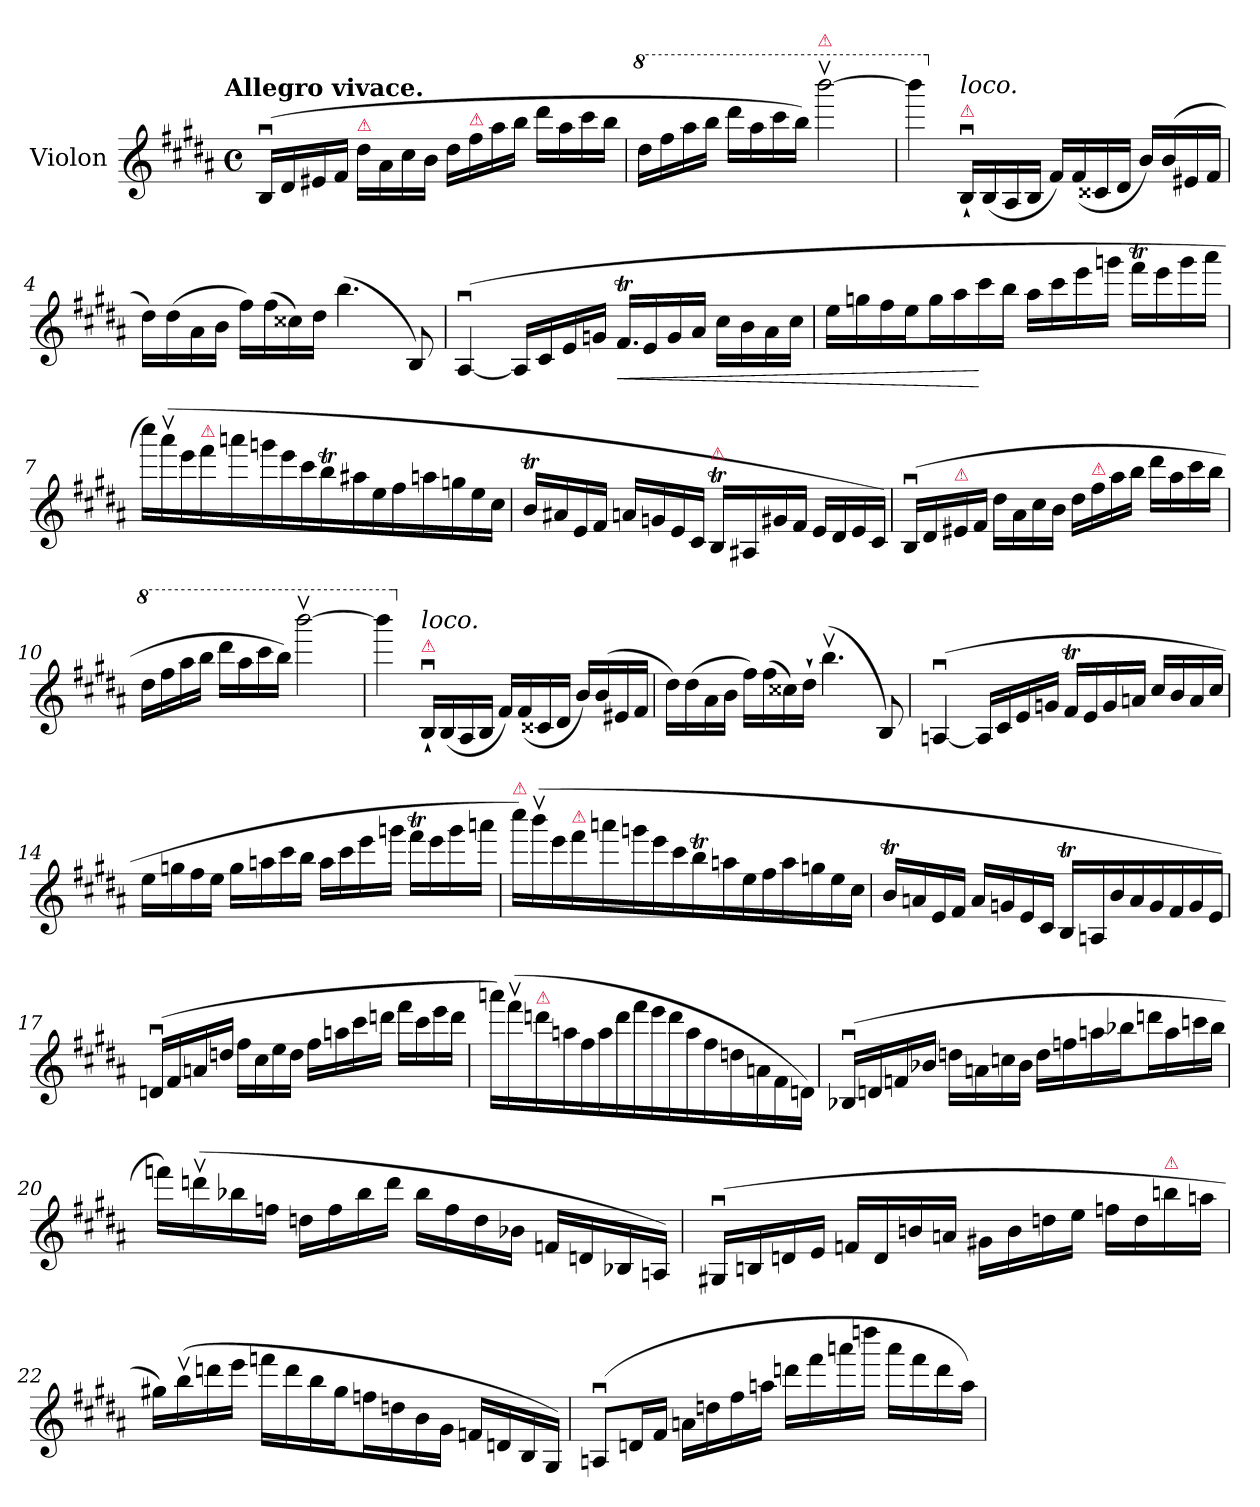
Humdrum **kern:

**kern	**dynam
*part1	*part1
*staff1	*staff1
*I"Violon	*
*I'Vln	*
*clefG2	*
*k[f#c#g#d#a#]	*
*B:	*
!!LO:TX:omd:t=Allegro vivace.
*M4/4	*
*met(c)	*
*MM132	*
=1	=1
(16Bu/LL	.
16d#/	.
16e#X/	.
16f#/JJ	.
!LO:TX:a:i:color=crimson:t=⚠	!
16dd#\LL	.
16a#\	.
16cc#\	.
16b\JJ	.
16dd#\LL	.
!LO:TX:a:i:color=crimson:t=⚠	!
16ff#\	.
16aa#\	.
16bb\JJ	.
16ddd#\LL	.
16aa#\	.
16ccc#\	.
16bb\JJ	.
=2	=2
*8va	*
16ddd#\LL	.
16fff#\	.
16aaa#\	.
16bbb\JJ	.
16dddd#\LL	.
16aaa#\	.
16cccc#\	.
16bbb\JJ)	.
!LO:TX:a:color=crimson:t=⚠	!
[2bbbbv\	.
=3	=3
4bbbb!\]	.
*X8va	*
!LO:TX:a:i:color=crimson:t=⚠	!
!LO:TX:a:i:t=loco.	!
16B`u/LL	.
(16B/	.
16A#/	.
16B/JJ	.
16f#/LL)	.
(16f#/	.
16c##X/	.
16d#/JJ	.
16b/LL)	.
(<16b/	.
16e#X/	.
16f#/JJ	.
=4	=4
16dd#\LL)	.
(16dd#\	.
16a#\	.
16b\JJ	.
16ff#\LL)	.
(16ff#\	.
16cc##X\)	.
16dd#\JJ	.
(4.bb\	.
8B/)	.
=5	=5
([4A#u/	.
16A#/LL]	.
16c#/	.
16e/	.
16gn/JJ	.
!LO:N:vis=16.	!LO:HP:b
16f#t/LL	<
16e/	.
16g/	.
16a#/JJ	.
16cc#\LL	.
16b\	.
16a#\	.
16cc#\JJ	.
=6	=6
16ee\LL	.
16ggn\	.
16ff#\	.
16ee\J	.
16gg\L	.
16aa#\	.
16ccc#\	[
16bb\JJ	.
16aa#\LL	.
16ccc#\	.
16eee\	.
16gggn\JJ	.
16fff#t\LL	.
16eee\	.
16ggg\	.
16aaa#\JJ	.
=7	=7
16cccc#\LL)	.
(16aaa#v\	.
16eee\	.
!LO:TX:a:i:color=crimson:t=⚠	!
16fff#\	.
16aaan\	.
16gggn\	.
16eee\	.
16ccc#\	.
16bbT\	.
16aa#X\	.
16ee\	.
16ff#\	.
16aan\	.
16ggn\	.
16ee\	.
16cc#\JJ	.
=8	=8
16bT/LL	.
16a#X/	.
16e/	.
16f#/JJ	.
16an/LL	.
16gn/	.
16e/	.
16c#/JJ	.
!LO:TX:a:i:color=crimson:t=⚠	!
16BT/LL	.
16A#X/	.
16g#X/	.
16f#/JJ	.
16e/LL	.
16d#/	.
16e/	.
16c#/JJ)	.
=9	=9
(16Bu/LL	.
16d#/	.
!LO:TX:a:i:color=crimson:t=⚠	!
16e#X/	.
16f#/JJ	.
16dd#\LL	.
16a#\	.
16cc#\	.
16b\JJ	.
16dd#\LL	.
!LO:TX:a:i:color=crimson:t=⚠	!
16ff#\	.
16aa#\	.
16bb\JJ	.
16ddd#\LL	.
16aa#\	.
16ccc#\	.
16bb\JJ	.
=10	=10
*8va	*
16ddd#\LL	.
16fff#\	.
16aaa#\	.
16bbb\JJ	.
16dddd#\LL	.
16aaa#\	.
16cccc#\	.
16bbb\JJ)	.
[2bbbbv\	.
=11	=11
4bbbb!\]	.
*X8va	*
!LO:TX:a:i:color=crimson:t=⚠	!
!LO:TX:a:i:t=loco.	!
16B`u/LL	.
(16B/	.
16A#/	.
16B/JJ	.
16f#/LL)	.
(16f#/	.
16c##X/	.
16d#/JJ	.
16b/LL)	.
(<16b/	.
16e#X/	.
16f#/JJ	.
=12	=12
16dd#\LL)	.
(16dd#\	.
16a#\	.
16b\JJ	.
16ff#\LL)	.
(16ff#\	.
16cc##X\)	.
16dd#`\JJ	.
(4.bbv\	.
8B/)	.
=13	=13
([4Anu/	.
16A/LL]	.
16c#/	.
16e/	.
16gn/JJ	.
16f#t/LL	.
16e/	.
16g/	.
16an/JJ	.
16cc#/LL	.
16b/	.
16a/	.
16cc#/JJ	.
=14	=14
16ee\LL	.
16ggn\	.
16ff#\	.
16ee\JJ	.
16gg\LL	.
16aan\	.
16ccc#\	.
16bb\JJ	.
16aa\LL	.
16ccc#\	.
16eee\	.
16gggn\JJ	.
16fff#t\LL	.
16eee\	.
16ggg\	.
16aaan\JJ	.
=15	=15
!LO:TX:a:color=crimson:t=⚠	!
16cccc#\LL)	.
(16bbbv\	.
16eee\	.
!LO:TX:a:i:color=crimson:t=⚠	!
16fff#\	.
16aaan\	.
16gggn\	.
16eee\	.
16ccc#\	.
16bbT\	.
16aan\	.
16ee\	.
16ff#\	.
16aa\	.
16ggn\	.
16ee\	.
16cc#\JJ	.
=16	=16
16bT/LL	.
16an/	.
16e/	.
16f#/JJ	.
16a/LL	.
16gn/	.
16e/	.
16c#/JJ	.
16BT/LL	.
16An/	.
16b/	.
16a/	.
16g/	.
16f#/	.
16g/	.
16e/JJ)	.
=17	=17
(16dnu/LL	.
16f#/	.
16an/	.
16ddn/JJ	.
16ff#\LL	.
16cc#\	.
16ee\	.
16dd\JJ	.
16ff#\LL	.
16aan\	.
16ccc#\	.
16dddn\JJ	.
16fff#\LL	.
16ccc#\	.
16eee\	.
16ddd\JJ	.
=18	=18
16aaan\LL)	.
(16fff#v\	.
!LO:TX:a:i:color=crimson:t=⚠	!
16dddn\	.
16aan\	.
16ff#\	.
16aa\	.
16ddd\	.
16fff#\	.
16eee\	.
16ddd\	.
16aa\	.
16ff#\	.
16ddn\	.
16an\	.
16f#\	.
16dn\JJ)	.
=19	=19
(16B-Xu/LL	.
16dn/	.
16fn/	.
16b-X/JJ	.
16ddn\LL	.
16an\	.
16ccn\	.
16b-\JJ	.
16dd\LL	.
16ffn\	.
16aan\	.
16bb-X\J	.
16dddn\L	.
16aa\	.
16cccn\	.
16bb-\JJ	.
=20	=20
16fffn\LL)	.
(16dddnv\	.
16bb-X\	.
16ffn\JJ	.
16ddn\LL	.
16ff\	.
16bb-\	.
16ddd\JJ	.
16bb-\LL	.
16ff\	.
16dd\	.
16b-X\JJ	.
16fn/LL	.
16dn/	.
16B-X/	.
16An/JJ)	.
=21	=21
(16G#Xu/LL	.
16Bn/	.
16dn/	.
16e/JJ	.
16fn/LL	.
16d/	.
16bn/	.
16an/JJ	.
16g#X\LL	.
16b\	.
16ddn\	.
16ee\JJ	.
16ffn\LL	.
16dd\	.
!LO:TX:a:i:color=crimson:t=⚠	!
16bbn\	.
16aan\JJ	.
=22	=22
16gg#X\LL)	.
(16bbv\	.
16dddn\	.
16eee\JJ	.
16fffn\LL	.
16ddd\	.
16bb\	.
16gg#\J	.
16ffn\L	.
16ddn\	.
16b\	.
16g#\JJ	.
16fn/LL	.
16dn/	.
16B/	.
16G#/JJ)	.
=23	=23
(8Anu/L	.
16dn/L	.
16f#/JJ	.
16an\LL	.
16ddn\	.
16ff#\	.
16aan\JJ	.
16dddn\LL	.
16fff#\	.
16aaan\	.
16ddddn\JJ	.
16aaa\LL	.
16fff#\	.
16ddd\	.
16aa\JJ)	.
=	=
*-	*-
